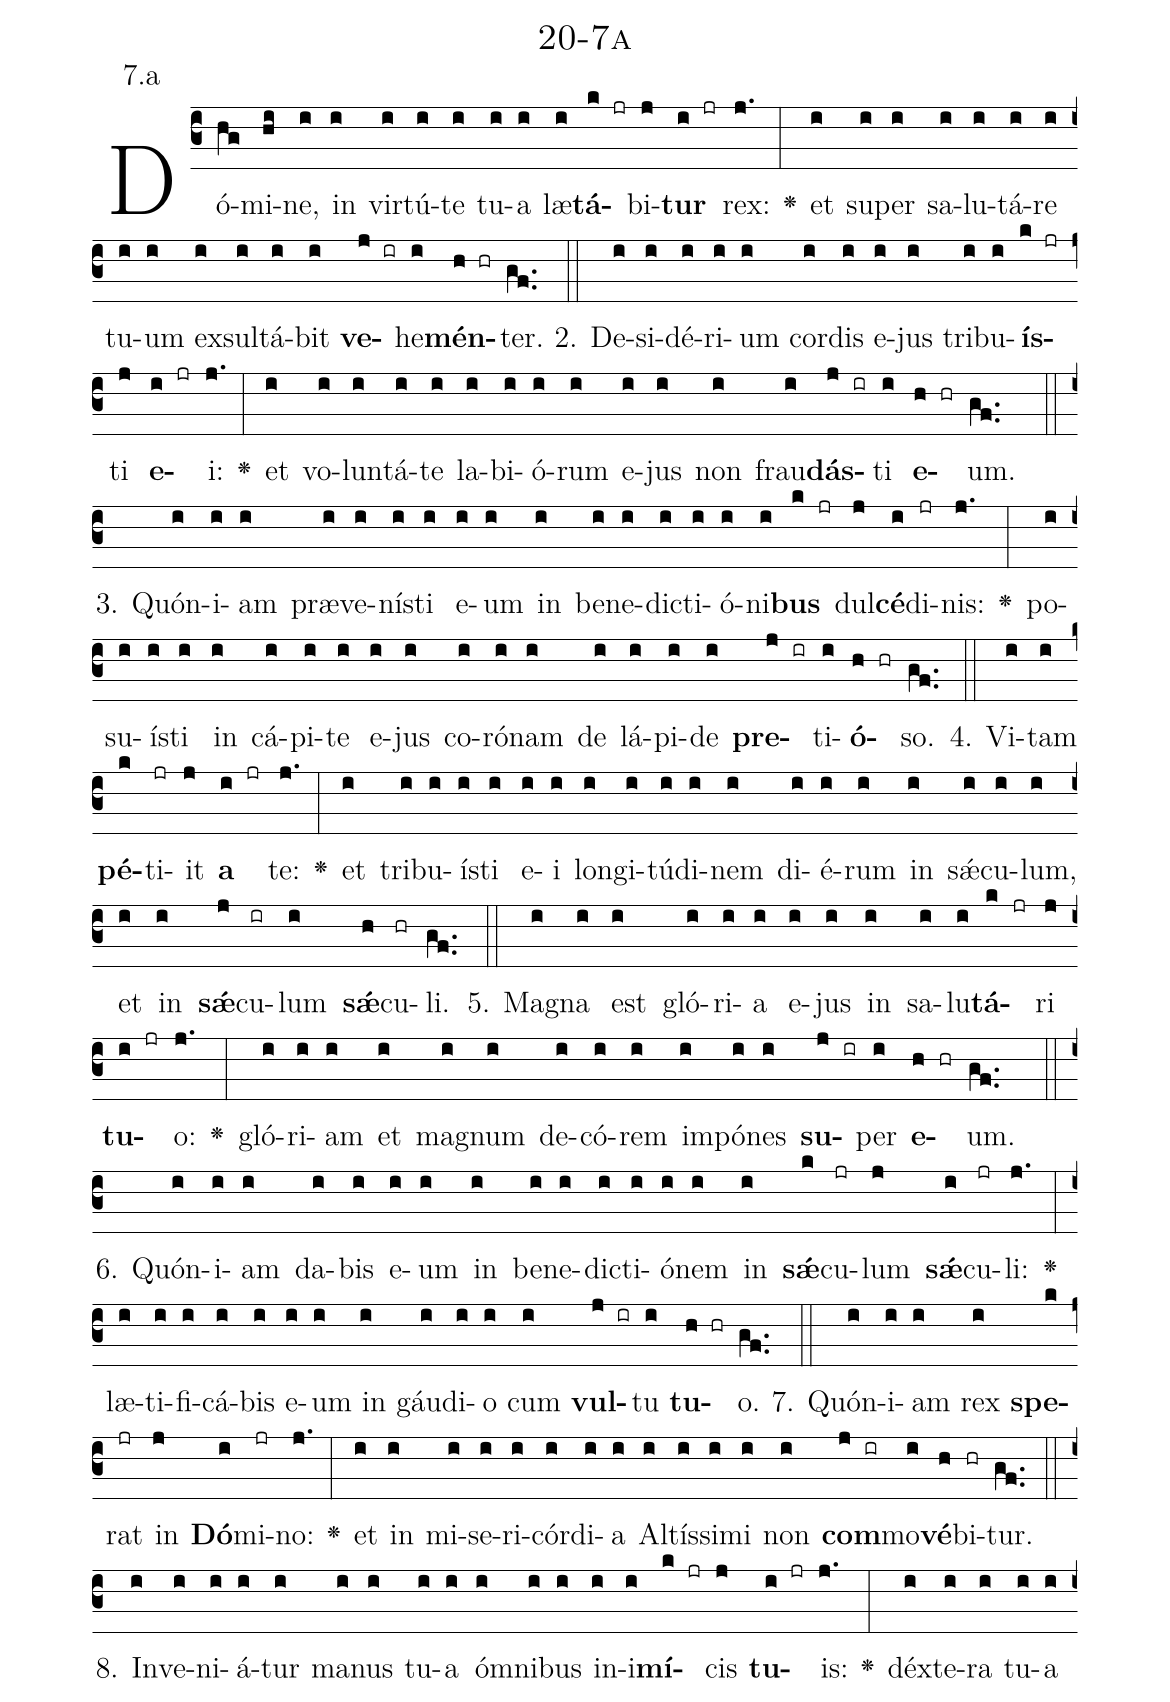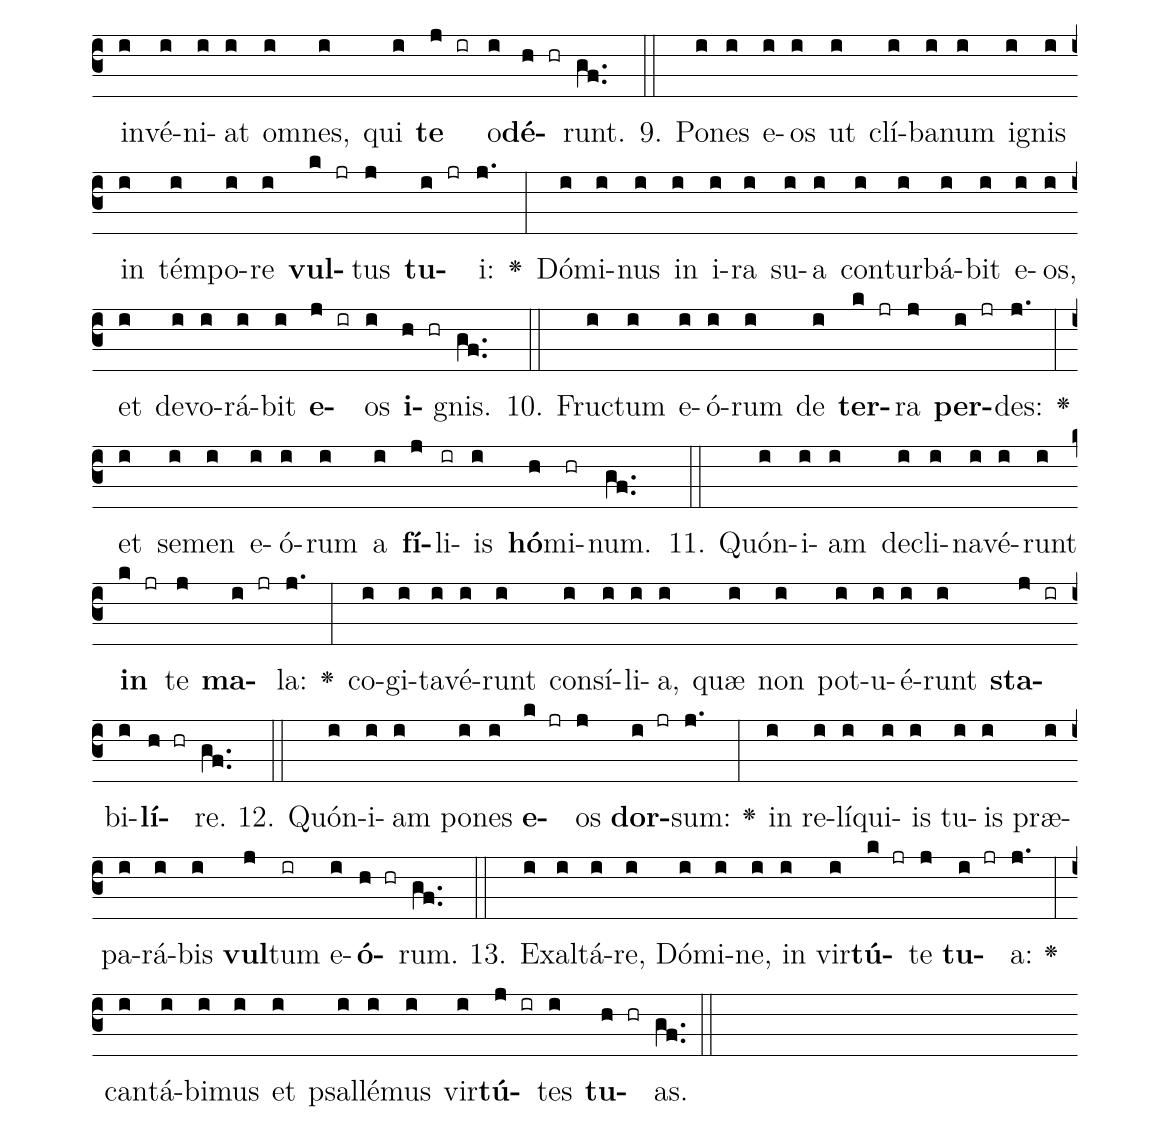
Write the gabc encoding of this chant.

name: 20-7a;
annotation: 7.a;
%%
(c3)Dó(hg)mi(hi)ne,(i) in(i) vir(i)tú(i)te(i) tu(i)a(i) læ(i)<b>tá</b>(k jr)bi(j)<b>tur</b>(i jr) rex:(j.) <v>\greheightstar</v>(:) et(i) su(i)per(i) sa(i)lu(i)tá(i)re(i) tu(i)um(i) ex(i)sul(i)tá(i)bit(i) <b>ve</b>(j ir)he(i)<b>mén</b>(h hr)ter.(gf..) (::)
2. De(i)si(i)dé(i)ri(i)um(i) cor(i)dis(i) e(i)jus(i) tri(i)bu(i)<b>ís</b>(k jr)ti(j) <b>e</b>(i jr)i:(j.) <v>\greheightstar</v>(:) et(i) vo(i)lun(i)tá(i)te(i) la(i)bi(i)ó(i)rum(i) e(i)jus(i) non(i) frau(i)<b>dás</b>(j ir)ti(i) <b>e</b>(h hr)um.(gf..) (::)
3. Quón(i)i(i)am(i) præ(i)ve(i)nís(i)ti(i) e(i)um(i) in(i) be(i)ne(i)dic(i)ti(i)ó(i)ni(i)<b>bus</b>(k jr) dul(j)<b>cé</b>(i)di(jr)nis:(j.) <v>\greheightstar</v>(:) po(i)su(i)ís(i)ti(i) in(i) cá(i)pi(i)te(i) e(i)jus(i) co(i)ró(i)nam(i) de(i) lá(i)pi(i)de(i) <b>pre</b>(j ir)ti(i)<b>ó</b>(h hr)so.(gf..) (::)
4. Vi(i)tam(i) <b>pé</b>(k)ti(jr)it(j) <b>a</b>(i jr) te:(j.) <v>\greheightstar</v>(:) et(i) tri(i)bu(i)ís(i)ti(i) e(i)i(i) lon(i)gi(i)tú(i)di(i)nem(i) di(i)é(i)rum(i) in(i) sǽ(i)cu(i)lum,(i) et(i) in(i) <b>sǽ</b>(j)cu(ir)lum(i) <b>sǽ</b>(h)cu(hr)li.(gf..) (::)
5. Ma(i)gna(i) est(i) gló(i)ri(i)a(i) e(i)jus(i) in(i) sa(i)lu(i)<b>tá</b>(k jr)ri(j) <b>tu</b>(i jr)o:(j.) <v>\greheightstar</v>(:) gló(i)ri(i)am(i) et(i) ma(i)gnum(i) de(i)có(i)rem(i) im(i)pó(i)nes(i) <b>su</b>(j ir)per(i) <b>e</b>(h hr)um.(gf..) (::)
6. Quón(i)i(i)am(i) da(i)bis(i) e(i)um(i) in(i) be(i)ne(i)dic(i)ti(i)ó(i)nem(i) in(i) <b>sǽ</b>(k)cu(jr)lum(j) <b>sǽ</b>(i)cu(jr)li:(j.) <v>\greheightstar</v>(:) læ(i)ti(i)fi(i)cá(i)bis(i) e(i)um(i) in(i) gáu(i)di(i)o(i) cum(i) <b>vul</b>(j ir)tu(i) <b>tu</b>(h hr)o.(gf..) (::)
7. Quón(i)i(i)am(i) rex(i) <b>spe</b>(k)rat(jr) in(j) <b>Dó</b>(i)mi(jr)no:(j.) <v>\greheightstar</v>(:) et(i) in(i) mi(i)se(i)ri(i)cór(i)di(i)a(i) Al(i)tís(i)si(i)mi(i) non(i) <b>com</b>(j ir)mo(i)<b>vé</b>(h)bi(hr)tur.(gf..) (::)
8. In(i)ve(i)ni(i)á(i)tur(i) ma(i)nus(i) tu(i)a(i) óm(i)ni(i)bus(i) in(i)i(i)<b>mí</b>(k jr)cis(j) <b>tu</b>(i jr)is:(j.) <v>\greheightstar</v>(:) déx(i)te(i)ra(i) tu(i)a(i) in(i)vé(i)ni(i)at(i) om(i)nes,(i) qui(i) <b>te</b>(j ir) o(i)<b>dé</b>(h hr)runt.(gf..) (::)
9. Po(i)nes(i) e(i)os(i) ut(i) clí(i)ba(i)num(i) i(i)gnis(i) in(i) tém(i)po(i)re(i) <b>vul</b>(k jr)tus(j) <b>tu</b>(i jr)i:(j.) <v>\greheightstar</v>(:) Dó(i)mi(i)nus(i) in(i) i(i)ra(i) su(i)a(i) con(i)tur(i)bá(i)bit(i) e(i)os,(i) et(i) de(i)vo(i)rá(i)bit(i) <b>e</b>(j ir)os(i) <b>i</b>(h hr)gnis.(gf..) (::)
10. Fruc(i)tum(i) e(i)ó(i)rum(i) de(i) <b>ter</b>(k jr)ra(j) <b>per</b>(i jr)des:(j.) <v>\greheightstar</v>(:) et(i) se(i)men(i) e(i)ó(i)rum(i) a(i) <b>fí</b>(j)li(ir)is(i) <b>hó</b>(h)mi(hr)num.(gf..) (::)
11. Quón(i)i(i)am(i) de(i)cli(i)na(i)vé(i)runt(i) <b>in</b>(k jr) te(j) <b>ma</b>(i jr)la:(j.) <v>\greheightstar</v>(:) co(i)gi(i)ta(i)vé(i)runt(i) con(i)sí(i)li(i)a,(i) quæ(i) non(i) pot(i)u(i)é(i)runt(i) <b>sta</b>(j ir)bi(i)<b>lí</b>(h hr)re.(gf..) (::)
12. Quón(i)i(i)am(i) po(i)nes(i) <b>e</b>(k jr)os(j) <b>dor</b>(i jr)sum:(j.) <v>\greheightstar</v>(:) in(i) re(i)lí(i)qui(i)is(i) tu(i)is(i) præ(i)pa(i)rá(i)bis(i) <b>vul</b>(j)tum(ir) e(i)<b>ó</b>(h hr)rum.(gf..) (::)
13. Ex(i)al(i)tá(i)re,(i) Dó(i)mi(i)ne,(i) in(i) vir(i)<b>tú</b>(k jr)te(j) <b>tu</b>(i jr)a:(j.) <v>\greheightstar</v>(:) can(i)tá(i)bi(i)mus(i) et(i) psal(i)lé(i)mus(i) vir(i)<b>tú</b>(j ir)tes(i) <b>tu</b>(h hr)as.(gf..) (::)
